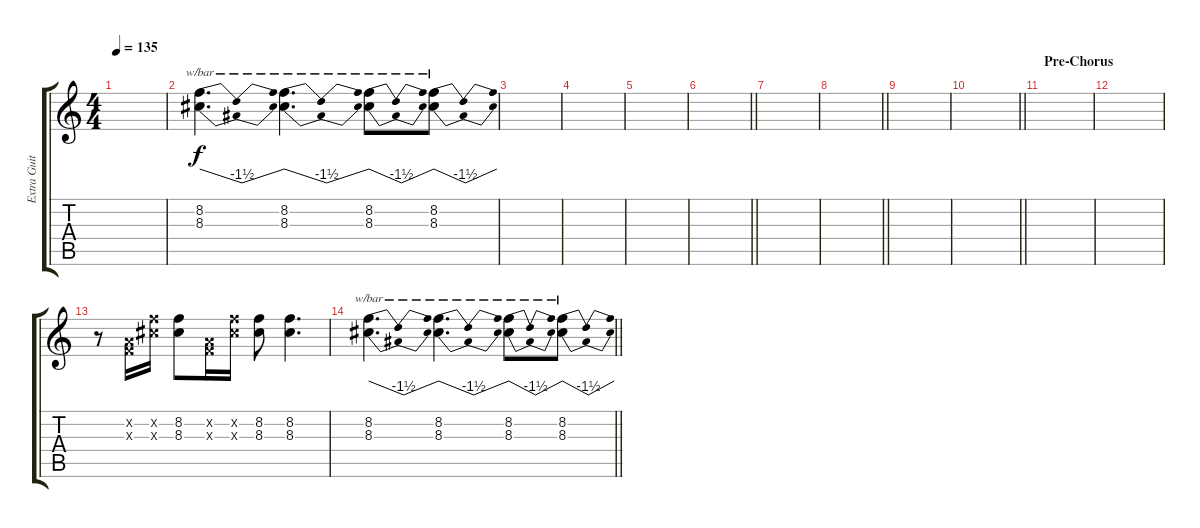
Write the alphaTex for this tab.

\track ("Extra Guitar" "Extra Guit") {instrument distortionguitar}
\staff {score tabs}
\tuning (D4 A3 F3 C3 G2 C2) {hide}
\ts (4 4)
\tempo 135
\clef g2
\ks c
|
(8.2 8.3).4{d tbe (dip default 0 0 30 -6 60 0)} (8.2 8.3).4{d tbe (dip default 0 0 30 -6 60 0)} (8.2 8.3).8{tbe (dip default 0 0 30 -6 60 0)} (8.2 8.3).8{tbe (dip default 0 0 30 -6 60 0)} |
|
|
|
\barLineRight lightlight
|
|
\barLineRight lightlight
|
|
\barLineRight lightlight
|
\section ("" "Pre-Chorus")
|
|
r.8 (0.2{x} 0.3{x}).16 (8.2{x} 8.3{x}).16 (8.2 8.3).8 (0.2{x} 0.3{x}).16 (8.2{x} 8.3{x}).16 (8.2 8.3).8 (8.2 8.3).4{d} |
\barLineRight lightlight
(8.2 8.3).4{d tbe (dip default 0 0 30 -6 60 0)} (8.2 8.3).4{d tbe (dip default 0 0 30 -6 60 0)} (8.2 8.3).8{tbe (dip default 0 0 30 -6 60 0)} (8.2 8.3).8{tbe (dip default 0 0 30 -6 60 0)}
